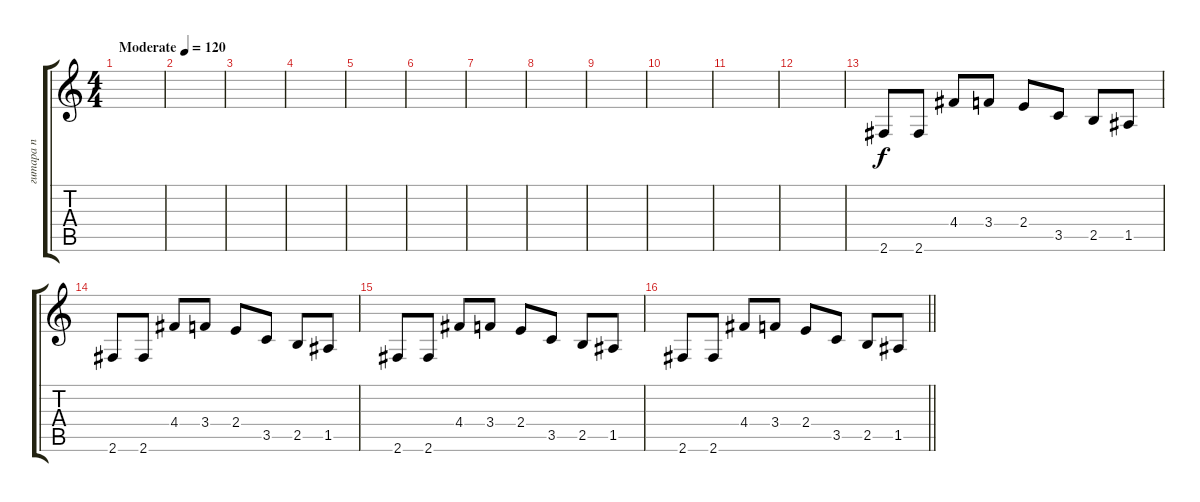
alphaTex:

\track ("гитара п" "гитара п") {instrument overdrivenguitar}
\staff {score tabs}
\tuning (E4 B3 G3 D3 A2 E2) {hide}
\ts (4 4)
\tempo (120 "Moderate")
\clef g2
\ks c
|
|
|
|
|
|
|
|
|
|
|
|
2.6.8{instrument overdrivenguitar} 2.6.8 4.4.8 3.4.8 2.4.8 3.5.8 2.5.8 1.5.8 |
2.6.8 2.6.8 4.4.8 3.4.8 2.4.8 3.5.8 2.5.8 1.5.8 |
2.6.8 2.6.8 4.4.8 3.4.8 2.4.8 3.5.8 2.5.8 1.5.8 |
\barLineRight lightlight
2.6.8 2.6.8 4.4.8 3.4.8 2.4.8 3.5.8 2.5.8 1.5.8
